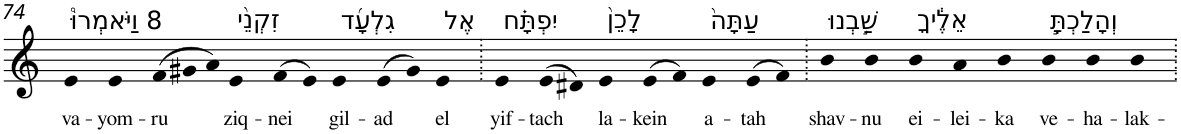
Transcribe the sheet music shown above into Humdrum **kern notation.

**kern	**text
*part1	*part1
*staff1	*staff1
*I"Piano	*
*I'Pno	*
!!LO:PB:g=z
*clefG2	*
*k[]	*
=74	=74
!LO:TX:a:t=8 וַיֹּאמְרוּ֩	!
!	!LO:LY:b
4e	va-
!	!LO:LY:b
4e	-yom-
*Xtuplet	*
!	!LO:LY:b
(>12f	-ru
12g#X	.
12a)	.
!LO:TX:a:t=זִקְנֵ֨י	!
!	!LO:LY:b
4e	ziq-
!	!LO:LY:b
(>8f	-nei
8e)	.
!LO:TX:a:t=גִלְעָ֜ד	!
!	!LO:LY:b
4e	gil-
!	!LO:LY:b
(>8e	-ad
8g#)	.
!LO:TX:a:t=אֶל	!
!	!LO:LY:b
4e	el
=75.	=75.
!LO:TX:a:t=יִפְתָּ֗ח	!
!	!LO:LY:b
4e	yif-
!	!LO:LY:b
(>8e	-tach
8d#X)	.
!LO:TX:a:t=לָכֵן֙	!
!	!LO:LY:b
4e	la-
!	!LO:LY:b
(>8e	-kein
8f)	.
!LO:TX:a:t=עַתָּה֙	!
!	!LO:LY:b
4e	a-
!	!LO:LY:b
(>8e	-tah
8f)	.
=76.	=76.
!LO:TX:a:t=שַׁ֣בְנוּ	!
!	!LO:LY:b
4b	shav-
!	!LO:LY:b
4b	-nu
!LO:TX:a:t=אֵלֶ֔יךָ	!
!	!LO:LY:b
4b	ei-
!	!LO:LY:b
4a	-lei-
!	!LO:LY:b
4b	-ka
!LO:TX:a:t=וְהָלַכְתָּ֣	!
!	!LO:LY:b
4b	ve-
!	!LO:LY:b
4b	-ha-
!	!LO:LY:b
4b	-lak-
=.	=.
*-	*-
